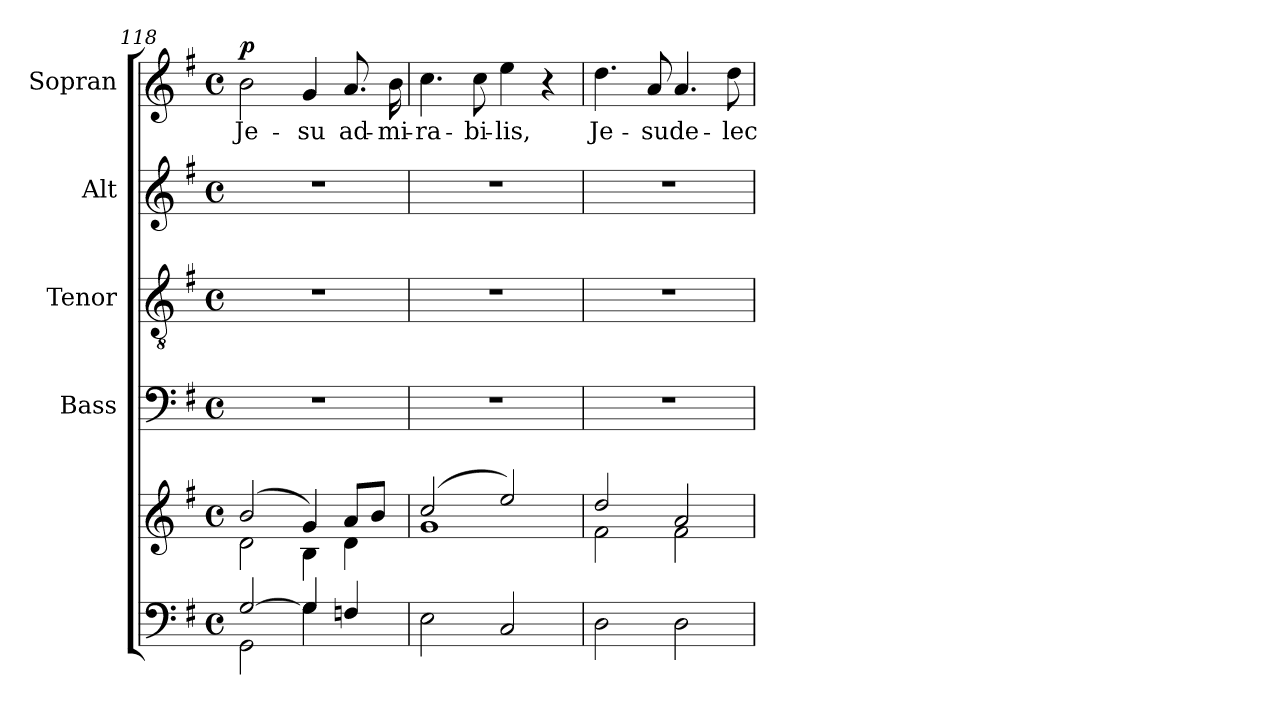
**kern	**kern	**kern	**kern	**kern	**kern	**text	**dynam
*part5	*part5	*part4	*part3	*part2	*part1	*part1	*part1
*staff6	*staff5	*staff4	*staff3	*staff2	*staff1	*staff1	*staff1
*	*	*I"Bass	*I"Tenor	*I"Alt	*I"Sopran	*	*
*	*	*I'B.	*I'T.	*I'A.	*I'S.	*	*
*clefF4	*clefG2	*clefF4	*clefGv2	*clefG2	*clefG2	*	*
*k[f#]	*k[f#]	*k[f#]	*k[f#]	*k[f#]	*k[f#]	*	*
*G:	*G:	*G:	*G:	*G:	*G:	*	*
*M4/4	*M4/4	*M4/4	*M4/4	*M4/4	*M4/4	*	*
*met(c)	*met(c)	*met(c)	*met(c)	*met(c)	*met(c)	*	*
=118	=118	=118	=118	=118	=118	=118	=118
*^	*^	*	*	*	*	*	*
!	!	!	!	!	!	!	!	!LO:LY:b	!LO:DY:a
[>2G/	2GG\	(2b/	2d\	1r	1r	1r	2b\	Je-	p
!	!	!	!	!	!	!	!	!LO:LY:b	!
4G/]	4G\	4g/)	4B\	.	.	.	4g/	-su	.
!	!	!	!	!	!	!	!	!LO:LY:b	!
4Fn/	4ryy	8a/L	4d\	.	.	.	8.a/	ad-	.
.	.	8b/J	.	.	.	.	.	.	.
!	!	!	!	!	!	!	!	!LO:LY:b	!
.	.	.	.	.	.	.	16b\	-mi-	.
*v	*v	*	*	*	*	*	*	*	*
=119	=119	=119	=119	=119	=119	=119	=119	=119
!	!	!	!	!	!	!	!LO:LY:b	!
2E\	(2cc/	1g	1r	1r	1r	4.cc\	-ra-	.
!	!	!	!	!	!	!	!LO:LY:b	!
.	.	.	.	.	.	8cc\	-bi-	.
!	!	!	!	!	!	!	!LO:LY:b	!
2C/	2ee/)	.	.	.	.	4ee\	-lis,	.
.	.	.	.	.	.	4r	.	.
=120	=120	=120	=120	=120	=120	=120	=120	=120
!	!	!	!	!	!	!	!LO:LY:b	!
2D\	2dd/	2f#\	1r	1r	1r	4.dd\	Je-	.
!	!	!	!	!	!	!	!LO:LY:b	!
.	.	.	.	.	.	8a/	-su	.
!	!	!	!	!	!	!	!LO:LY:b	!
2D\	2a/	2f#\	.	.	.	4.a/	de-	.
!	!	!	!	!	!	!	!LO:LY:b	!
.	.	.	.	.	.	8dd\	-lec-	.
*	*v	*v	*	*	*	*	*	*
=	=	=	=	=	=	=	=
*-	*-	*-	*-	*-	*-	*-	*-
